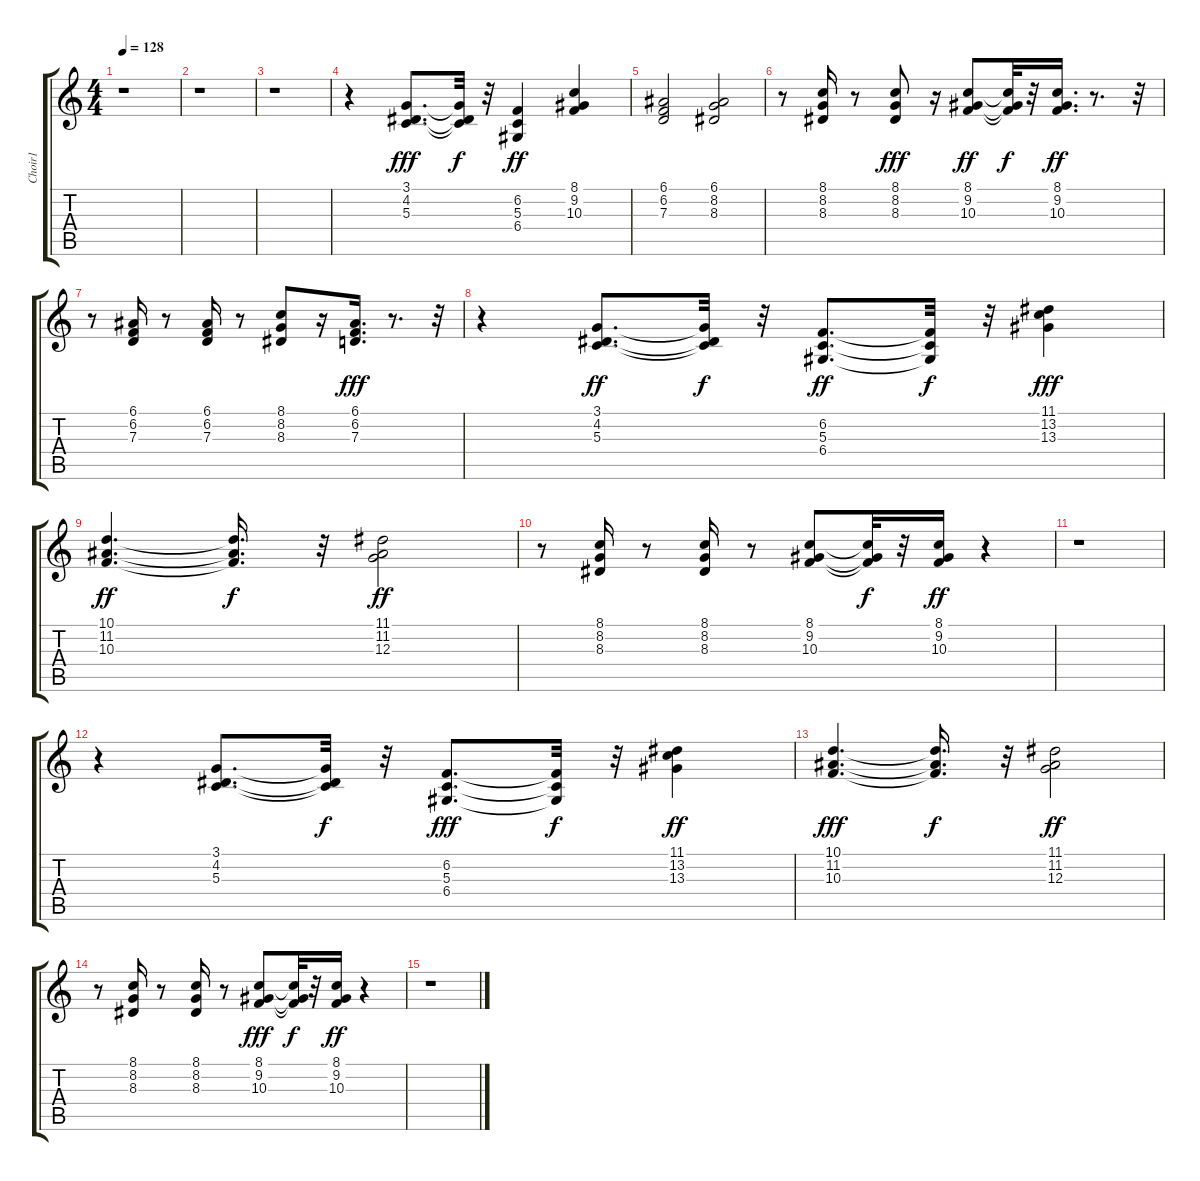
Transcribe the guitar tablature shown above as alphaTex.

\track ("Choir1" "Choir1") {instrument choiraahs}
\staff {score tabs}
\tuning (E4 B3 G3 D3 A2 E2) {hide}
\ts (4 4)
\tempo 128
\clef g2
\ks c
r.1{dy ff} |
r.1 |
r.1 |
r.4 (3.1 4.2 5.3).8{d dy fff} (3.1{t} 4.2{t} 5.3{t}).32{dy f} r.32 (6.2 5.3 6.4).4{dy ff} (8.1 9.2 10.3).4 |
(6.1 6.2 7.3).2 (6.1 8.2 8.3).2 |
r.8 (8.1 8.2 8.3).16 r.8 (8.1 8.2 8.3).8{dy fff} r.16 (8.1 9.2 10.3).8{dy ff} (8.1{t} 9.2{t} 10.3{t}).32{dy f} r.32 (8.1 9.2 10.3).16{d dy ff} r.8{d} r.32 |
r.8 (6.1 6.2 7.3).16 r.8 (6.1 6.2 7.3).16 r.8 (8.1 8.2 8.3).8 r.16 (6.1 6.2 7.3).16{d dy fff} r.8{d} r.32 |
r.4 (3.1 4.2 5.3).8{d dy ff} (3.1{t} 4.2{t} 5.3{t}).32{dy f} r.32 (6.2 5.3 6.4).8{d dy ff} (6.2{t} 5.3{t} 6.4{t}).32{dy f} r.32 (11.1 13.2 13.3).4{dy fff} |
(10.1 11.2 10.3).4{d dy ff} (10.1{t} 11.2{t} 10.3{t}).16{d dy f} r.32 (11.1 11.2 12.3).2{dy ff} |
r.8 (8.1 8.2 8.3).16 r.8 (8.1 8.2 8.3).16 r.8 (8.1 9.2 10.3).8 (8.1{t} 9.2{t} 10.3{t}).32{dy f} r.32 (8.1 9.2 10.3).16{dy ff} r.4 |
r.1 |
r.4 (3.1 4.2 5.3).8{d} (3.1{t} 4.2{t} 5.3{t}).32{dy f} r.32 (6.2 5.3 6.4).8{d dy fff} (6.2{t} 5.3{t} 6.4{t}).32{dy f} r.32 (11.1 13.2 13.3).4{dy ff} |
(10.1 11.2 10.3).4{d dy fff} (10.1{t} 11.2{t} 10.3{t}).16{d dy f} r.32 (11.1 11.2 12.3).2{dy ff} |
r.8 (8.1 8.2 8.3).16 r.8 (8.1 8.2 8.3).16 r.8 (8.1 9.2 10.3).8{dy fff} (8.1{t} 9.2{t} 10.3{t}).32{dy f} r.32 (8.1 9.2 10.3).16{dy ff} r.4 |
r.1
